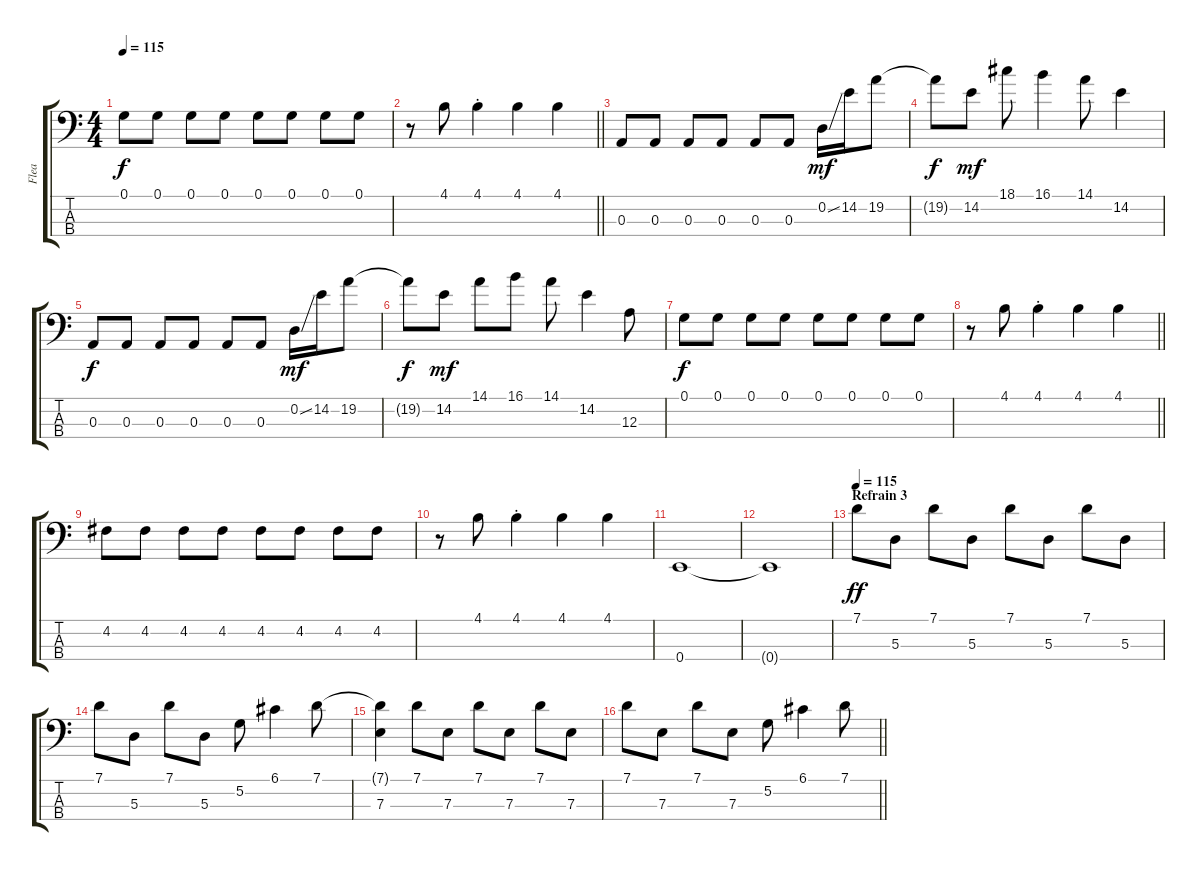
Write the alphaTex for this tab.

\track ("Flea" "Flea") {instrument electricbassfinger}
\staff {score tabs}
\tuning (G2 D2 A1 E1) {hide}
\ts (4 4)
\tempo 115
\clef f4
\ks c
0.1.8{dy f} 0.1.8 0.1.8 0.1.8 0.1.8 0.1.8 0.1.8 0.1.8 |
\barLineRight lightlight
r.8 4.1.8 4.1{st}.4 4.1.4 4.1.4 |
0.3.8 0.3.8 0.3.8 0.3.8 0.3.8 0.3.8 0.2{ss}.16{dy mf} 14.2.16 19.2.8 |
19.2{t}.8{dy f} 14.2.8{dy mf} 18.1.8 16.1.4 14.1.8 14.2.4 |
0.3.8{dy f} 0.3.8 0.3.8 0.3.8 0.3.8 0.3.8 0.2{ss}.16{dy mf} 14.2.16 19.2.8 |
19.2{t}.8{dy f} 14.2.8{dy mf} 14.1.8 16.1.8 14.1.8 14.2.4 12.3.8 |
0.1.8{dy f} 0.1.8 0.1.8 0.1.8 0.1.8 0.1.8 0.1.8 0.1.8 |
\barLineRight lightlight
r.8 4.1.8 4.1{st}.4 4.1.4 4.1.4 |
4.2.8 4.2.8 4.2.8 4.2.8 4.2.8 4.2.8 4.2.8 4.2.8 |
r.8 4.1.8 4.1{st}.4 4.1.4 4.1.4 |
0.4.1 |
0.4{t}.1 |
\section ("" "Refrain 3")
\tempo 115
7.1.8{dy ff} 5.3.8 7.1.8 5.3.8 7.1.8 5.3.8 7.1.8 5.3.8 |
7.1.8 5.3.8 7.1.8 5.3.8 5.2.8 6.1.4 7.1.8 |
(7.1{t} 7.3).4 7.1.8 7.3.8 7.1.8 7.3.8 7.1.8 7.3.8 |
\barLineRight lightlight
7.1.8 7.3.8 7.1.8 7.3.8 5.2.8 6.1.4 7.1.8
